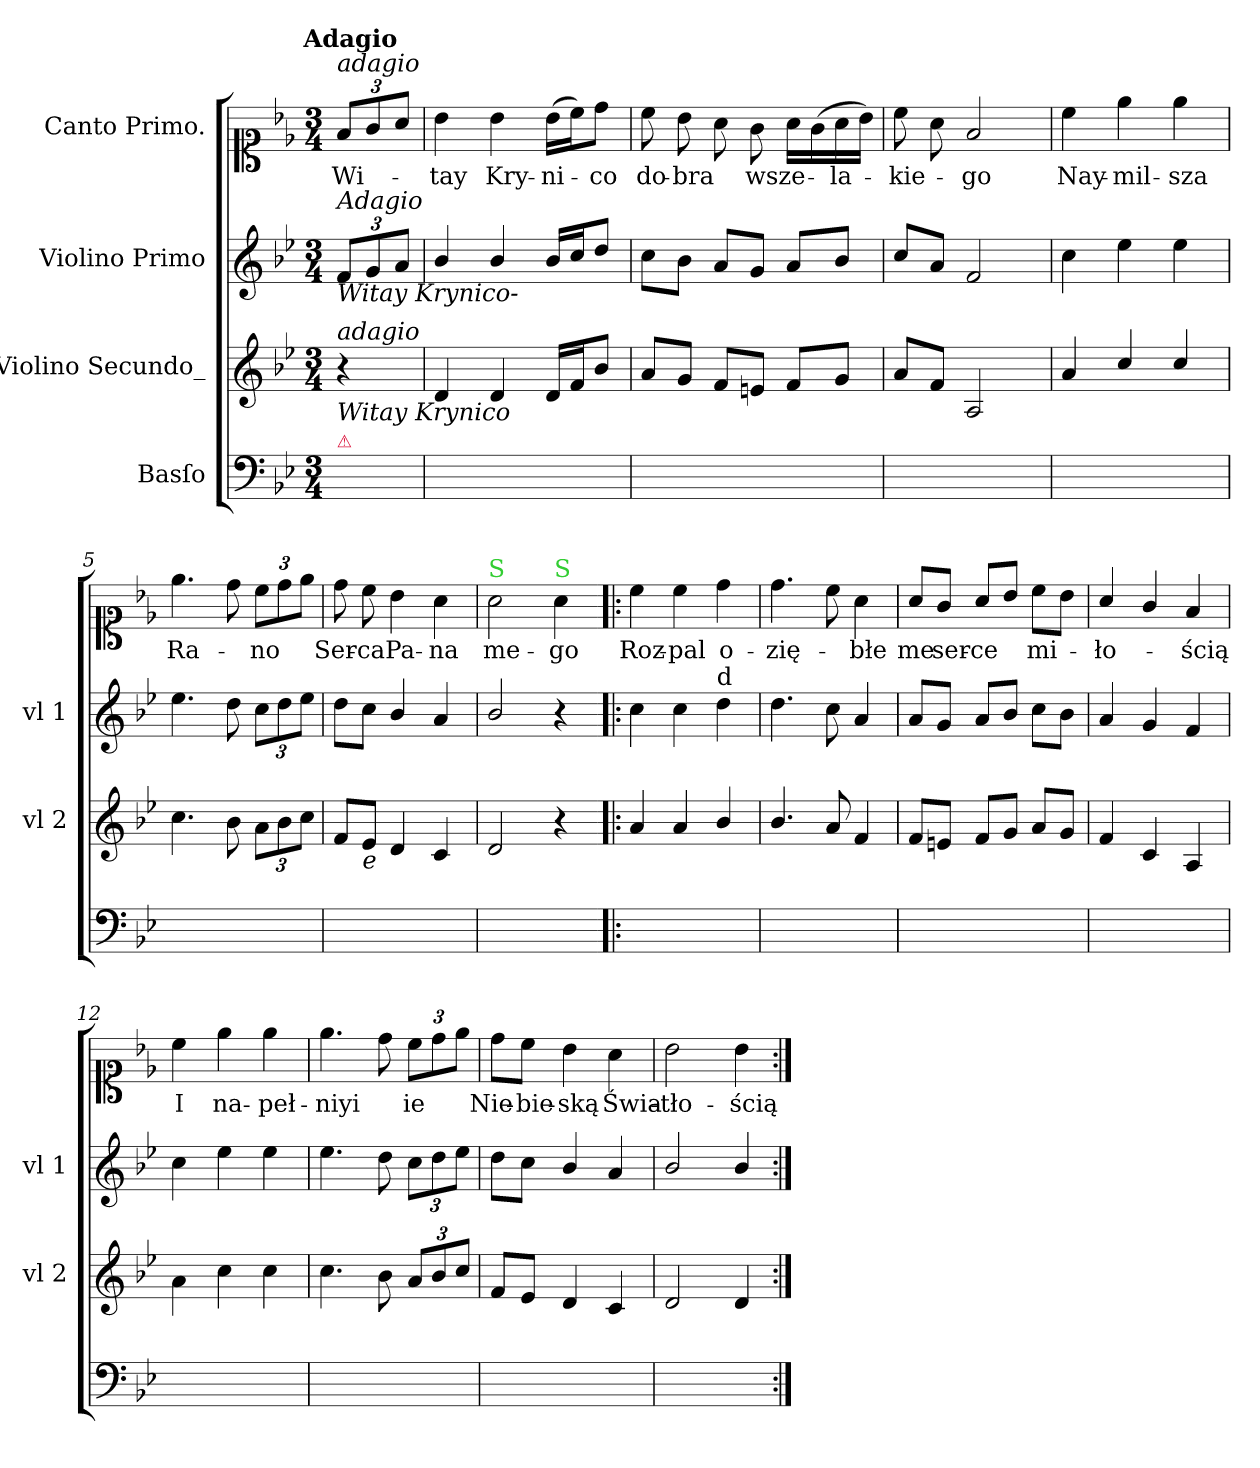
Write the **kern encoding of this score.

**kern	**kern	**kern	**kern	**text
*part4	*part3	*part2	*part1	*part1
*staff4	*staff3	*staff2	*staff1	*staff1
*I"Basſo	*I"Violino Secundo_	*I"Violino Primo	*I"Canto Primo.	*
*	*I'vl 2	*I'vl 1	*	*
*clefF4	*clefG2	*clefG2	*clefC1	*
*k[b-e-]	*k[b-e-]	*k[b-e-]	*k[b-e-]	*
*B-:	*B-:	*B-:	*B-:	*
!!LO:TX:omd:t=Adagio
*M3/4	*M3/4	*M3/4	*M3/4	*
*MM56	*MM56	*MM56	*MM56	*
=	=	=	=	=
!	!	!	!LO:TX:a:i:t=adagio	!
!	!	!LO:TX:b:i:t=Witay Krynico-	!	!
!	!	!LO:TX:a:i:t=Adagio	!	!
!	!LO:TX:b:i:t=Witay Krynico	!	!	!
!	!LO:TX:a:i:t=adagio	!	!	!
!LO:TX:a:color=crimson:t=⚠	!	!	!	!
4ryy	4r	12f/L	12f/L	Wi-
.	.	12g/	12g/	.
.	.	12a/J	12a/J	.
=1	=1	=1	=1	=1
2.ryy	4d/	4b-/	4b-\	-tay
.	4d/	4b-/	4b-\	Kry-
.	16d/LL	16b-/LL	(16b-\LL	-ni-
.	16f/J	16cc/J	16cc\J)	.
.	8b-/J	8dd/J	8dd\J	-co
=2	=2	=2	=2	=2
2.ryy	8a/L	8cc\L	8cc\	do-
.	8g/J	8b-\J	8b-\	-bra
.	8f/L	8a/L	8a\	.
.	8en/J	8g/J	8g\	wsze-
.	8f/L	8a/L	16a\LL	.
.	.	.	(16g\	.
.	8g/J	8b-/J	16a\	-la-
.	.	.	16b-\JJ)	.
=3	=3	=3	=3	=3
2.ryy	8a/L	8cc/L	8cc\	-kie-
.	8f/J	8a/J	8a\	.
.	2A/	2f/	2f/	-go
=4	=4	=4	=4	=4
2.ryy	4a/	4cc\	4cc\	Nay-
.	4cc/	4ee-\	4ee-\	-mil-
.	4cc/	4ee-\	4ee-\	-sza
=5	=5	=5	=5	=5
2.ryy	4.cc\	4.ee-\	4.ee-\	Ra-
.	8b-\	8dd\	8dd\	.
.	12a\L	12cc\L	12cc\L	-no
.	12b-\	12dd\	12dd\	.
.	12cc\J	12ee-\J	12ee-\J	.
=6	=6	=6	=6	=6
2.ryy	8f/L	8dd\L	8dd\	Ser-
!	!LO:TX:b:i:t=e	!	!	!
.	8e-/J	8cc\J	8cc\	-ca
.	4d/	4b-/	4b-\	Pa-
.	4c/	4a/	4a\	-na
=7	=7	=7	=7	=7
!	!	!	!LO:TX:a:color=limegreen:t=S	!
2.ryy	2d/	2b-/	2a\	me-
!	!	!	!LO:TX:a:color=limegreen:t=S	!
.	4r	4r	4a\	-go
=8!|:	=8!|:	=8!|:	=8!|:	=8!|:
2.ryy	4a/	4cc\	4cc\	Roz-
.	4a/	4cc\	4cc\	-pal
!	!	!LO:TX:a:t=d	!	!
.	4b-/	4dd\	4dd\	o-
=9	=9	=9	=9	=9
2.ryy	4.b-/	4.dd\	4.dd\	-zię-
.	8a/	8cc\	8cc\	.
.	4f/	4a/	4a\	-błe
=10	=10	=10	=10	=10
2.ryy	8f/L	8a/L	8a/L	me
.	8en/J	8g/J	8g/J	ser-
.	8f/L	8a/L	8a/L	-ce
.	8g/J	8b-/J	8b-/J	.
.	8a/L	8cc\L	8cc\L	mi-
.	8g/J	8b-\J	8b-\J	.
=11	=11	=11	=11	=11
2.ryy	4f/	4a/	4a/	-ło-
.	4c/	4g/	4g/	.
.	4A/	4f/	4f/	-ścią
=12	=12	=12	=12	=12
2.ryy	4a\	4cc\	4cc\	I
.	4cc\	4ee-\	4ee-\	na-
.	4cc\	4ee-\	4ee-\	-peł-
=13	=13	=13	=13	=13
2.ryy	4.cc\	4.ee-\	4.ee-\	-niyi
.	8b-\	8dd\	8dd\	.
.	12a/L	12cc\L	12cc\L	ie
.	12b-/	12dd\	12dd\	.
.	12cc/J	12ee-\J	12ee-\J	.
=14	=14	=14	=14	=14
2.ryy	8f/L	8dd\L	8dd\L	Nie-
.	8e-/J	8cc\J	8cc\J	-bie-
.	4d/	4b-/	4b-\	-ską
.	4c/	4a/	4a\	Świa-
=15	=15	=15	=15	=15
2.ryy	2d/	2b-/	2b-\	-tło-
.	4d/	4b-/	4b-\	-ścią
=:|!	=:|!	=:|!	=:|!	=:|!
*-	*-	*-	*-	*-
